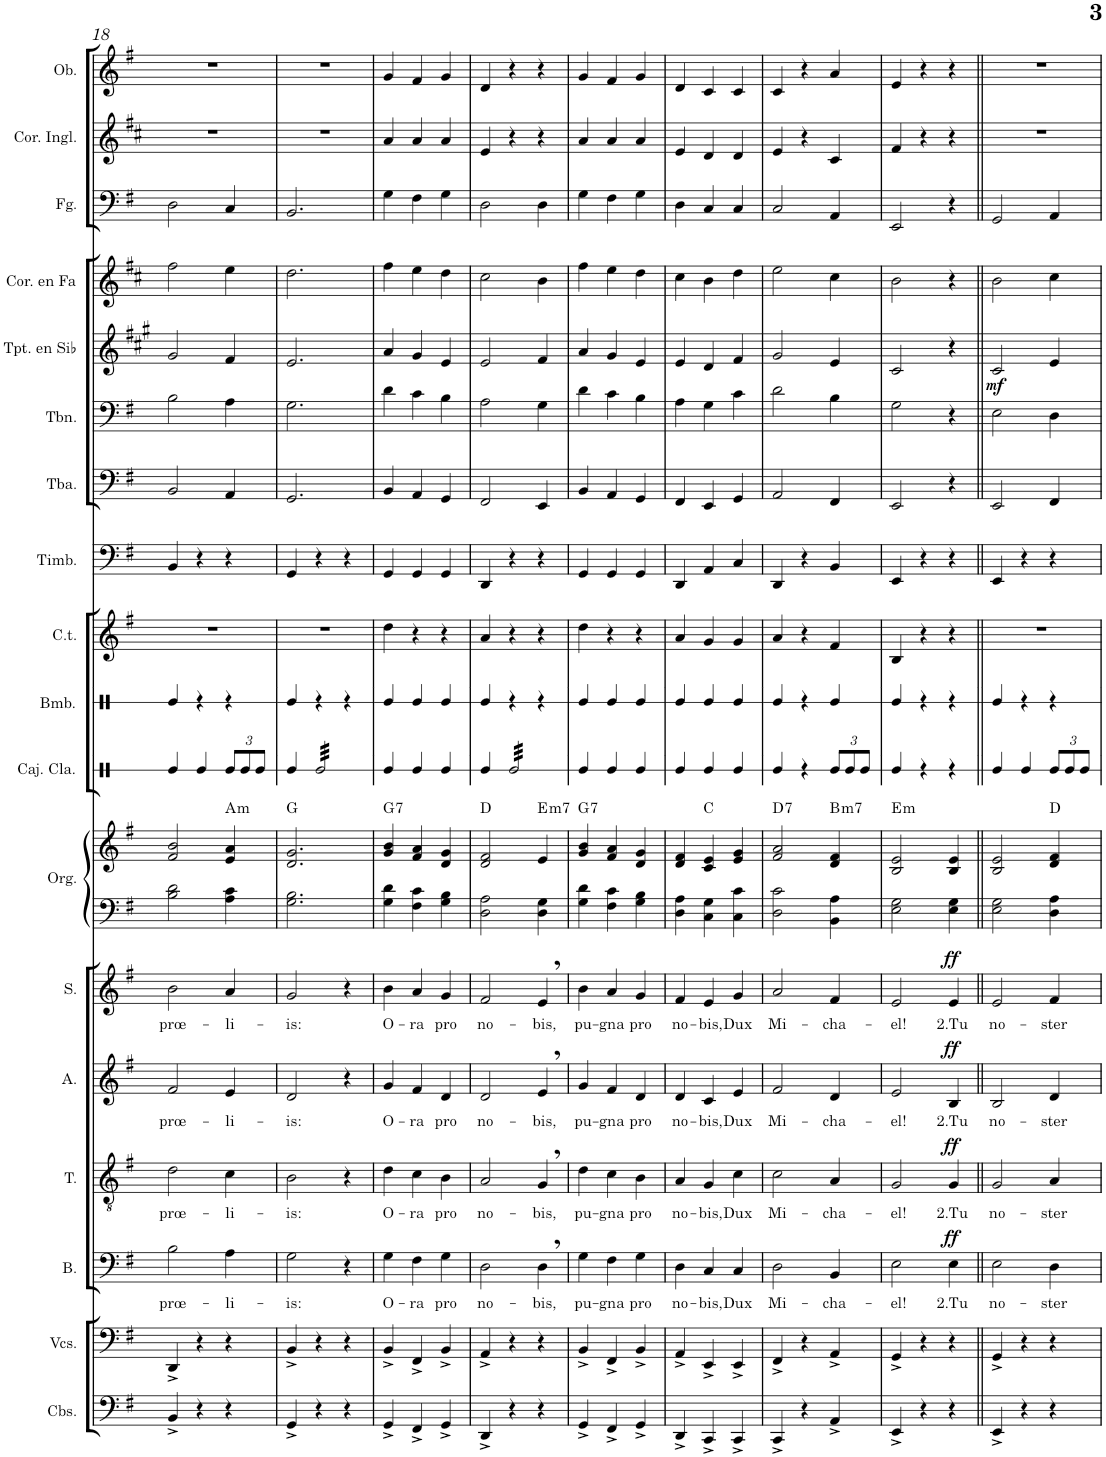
**kern	**kern	**kern	**text	**dynam	**kern	**text	**dynam	**kern	**text	**dynam	**kern	**text	**dynam	**kern	**kern	**harte	**kern	**kern	**kern	**kern	**kern	**kern	**kern	**dynam	**kern	**kern	**kern	**kern
*part18	*part17	*part16	*part16	*part16	*part15	*part15	*part15	*part14	*part14	*part14	*part13	*part13	*part13	*part12	*part12	*part12	*part11	*part10	*part9	*part8	*part7	*part6	*part5	*part5	*part4	*part3	*part2	*part1
*staff19	*staff18	*staff17	*staff17	*staff17	*staff16	*staff16	*staff16	*staff15	*staff15	*staff15	*staff14	*staff14	*staff14	*staff13	*staff12	*	*staff11	*staff10	*staff9	*staff8	*staff7	*staff6	*staff5	*staff5	*staff4	*staff3	*staff2	*staff1
*I"Contrabajos	*I"Violonchelos	*I"Bajo	*	*	*I"Tenor	*	*	*I"Alto	*	*	*I"Soprano	*	*	*I"Órgano	*	*	*I"Caja clara	*I"Bombo	*I"Campanas tubulares	*I"Timbales	*I"Tuba	*I"Trombón	*I"Trompeta en Sib	*	*I"Trompa en Fa	*I"Fagot	*I"Corno inglés	*I"Oboe
*I'Cbs.	*I'Vcs.	*I'B.	*	*	*I'T.	*	*	*I'A.	*	*	*I'S.	*	*	*	*	*	*I'Caj. Cla.	*I'Bmb.	*I'C.t.	*I'Timb.	*I'Tba.	*I'Tbn.	*I'Tpt. en Sib	*	*	*I'Fg.	*I'Cor. Ingl.	*I'Ob.
!!LO:PB:g=z
*clefF4	*clefF4	*clefF4	*	*	*clefGv2	*	*	*clefG2	*	*	*clefG2	*	*	*clefF4	*clefG2	*	*clefX	*clefX	*clefG2	*clefF4	*clefF4	*clefF4	*clefG2	*	*clefG2	*clefF4	*clefG2	*clefG2
*Trd7c12	*	*	*	*	*	*	*	*	*	*	*	*	*	*	*	*	*	*	*	*	*	*	*Trd1c2	*	*Trd4c7	*	*Trd4c7	*
*k[f#]	*k[f#]	*k[f#]	*	*	*k[f#]	*	*	*k[f#]	*	*	*k[f#]	*	*	*k[f#]	*k[f#]	*	*k[]	*k[]	*k[f#]	*k[f#]	*k[f#]	*k[f#]	*k[f#c#g#]	*	*k[f#c#]	*k[f#]	*k[f#c#]	*k[f#]
*M3/4	*M3/4	*M3/4	*	*	*M3/4	*	*	*M3/4	*	*	*M3/4	*	*	*M3/4	*M3/4	*	*M3/4	*M3/4	*M3/4	*M3/4	*M3/4	*M3/4	*M3/4	*	*M3/4	*M3/4	*M3/4	*M3/4
=18	=18	=18	=18	=18	=18	=18	=18	=18	=18	=18	=18	=18	=18	=18	=18	=18	=18	=18	=18	=18	=18	=18	=18	=18	=18	=18	=18	=18
!	!	!	!LO:LY:b	!	!	!LO:LY:b	!	!	!LO:LY:b	!	!	!LO:LY:b	!	!	!	!	!	!	!	!	!	!	!	!	!	!	!	!
4BB^/	4DD^/	2B\	prœ-	.	2d\	prœ-	.	2f#/	prœ-	.	2b\	prœ-	.	2B\ 2d\	2f#/ 2b/	.	4Re/	4Re/	2.r	4BB/	2BB/	2B\	2g#/	.	2ff#\	2D\	2.r	2.r
4r	4r	.	.	.	.	.	.	.	.	.	.	.	.	.	.	.	4Re/	4r	.	4r	.	.	.	.	.	.	.	.
!	!	!	!LO:LY:b	!	!	!LO:LY:b	!	!	!LO:LY:b	!	!	!LO:LY:b	!	!	!	!	!	!	!	!	!	!	!	!	!	!	!	!
*	*	*	*	*	*	*	*	*	*	*	*	*	*	*	*	*	*Xbrackettup	*	*	*	*	*	*	*	*	*	*	*
!	!	!	!	!	!	!	!	!	!	!	!	!	!	!	!	!LO:H:kt=m	!	!	!	!	!	!	!	!	!	!	!	!
4r	4r	4A\	-li-	.	4c\	-li-	.	4e/	-li-	.	4a/	-li-	.	4A\ 4c\	4e/ 4a/	A:min	12Re/L	4r	.	4r	4AA/	4A\	4f#/	.	4ee\	4C/	.	.
.	.	.	.	.	.	.	.	.	.	.	.	.	.	.	.	.	12Re/	.	.	.	.	.	.	.	.	.	.	.
.	.	.	.	.	.	.	.	.	.	.	.	.	.	.	.	.	12Re/J	.	.	.	.	.	.	.	.	.	.	.
=19	=19	=19	=19	=19	=19	=19	=19	=19	=19	=19	=19	=19	=19	=19	=19	=19	=19	=19	=19	=19	=19	=19	=19	=19	=19	=19	=19	=19
!	!	!	!LO:LY:b	!	!	!LO:LY:b	!	!	!LO:LY:b	!	!	!LO:LY:b	!	!	!	!	!	!	!	!	!	!	!	!	!	!	!	!
4GG^/	4BB^/	2G\	-is:	.	2B\	-is:	.	2d/	-is:	.	2g/	-is:	.	2.G\ 2.B\	2.d/ 2.g/	G:maj	4Re/	4Re/	2.r	4GG/	2.GG/	2.G\	2.e/	.	2.dd\	2.BB/	2.r	2.r
*	*	*	*	*	*	*	*	*	*	*	*	*	*	*	*	*	*tremolo	*	*	*	*	*	*	*	*	*	*	*
4r	4r	.	.	.	.	.	.	.	.	.	.	.	.	.	.	.	32Re/LLL	4r	.	4r	.	.	.	.	.	.	.	.
.	.	.	.	.	.	.	.	.	.	.	.	.	.	.	.	.	32Re/	.	.	.	.	.	.	.	.	.	.	.
.	.	.	.	.	.	.	.	.	.	.	.	.	.	.	.	.	32Re/	.	.	.	.	.	.	.	.	.	.	.
.	.	.	.	.	.	.	.	.	.	.	.	.	.	.	.	.	32Re/	.	.	.	.	.	.	.	.	.	.	.
.	.	.	.	.	.	.	.	.	.	.	.	.	.	.	.	.	32Re/	.	.	.	.	.	.	.	.	.	.	.
.	.	.	.	.	.	.	.	.	.	.	.	.	.	.	.	.	32Re/	.	.	.	.	.	.	.	.	.	.	.
.	.	.	.	.	.	.	.	.	.	.	.	.	.	.	.	.	32Re/	.	.	.	.	.	.	.	.	.	.	.
.	.	.	.	.	.	.	.	.	.	.	.	.	.	.	.	.	32Re/	.	.	.	.	.	.	.	.	.	.	.
4r	4r	4r	.	.	4r	.	.	4r	.	.	4r	.	.	.	.	.	32Re/	4r	.	4r	.	.	.	.	.	.	.	.
.	.	.	.	.	.	.	.	.	.	.	.	.	.	.	.	.	32Re/	.	.	.	.	.	.	.	.	.	.	.
.	.	.	.	.	.	.	.	.	.	.	.	.	.	.	.	.	32Re/	.	.	.	.	.	.	.	.	.	.	.
.	.	.	.	.	.	.	.	.	.	.	.	.	.	.	.	.	32Re/	.	.	.	.	.	.	.	.	.	.	.
.	.	.	.	.	.	.	.	.	.	.	.	.	.	.	.	.	32Re/	.	.	.	.	.	.	.	.	.	.	.
.	.	.	.	.	.	.	.	.	.	.	.	.	.	.	.	.	32Re/	.	.	.	.	.	.	.	.	.	.	.
.	.	.	.	.	.	.	.	.	.	.	.	.	.	.	.	.	32Re/	.	.	.	.	.	.	.	.	.	.	.
.	.	.	.	.	.	.	.	.	.	.	.	.	.	.	.	.	32Re/JJJ	.	.	.	.	.	.	.	.	.	.	.
*	*	*	*	*	*	*	*	*	*	*	*	*	*	*	*	*	*Xtremolo	*	*	*	*	*	*	*	*	*	*	*
=20	=20	=20	=20	=20	=20	=20	=20	=20	=20	=20	=20	=20	=20	=20	=20	=20	=20	=20	=20	=20	=20	=20	=20	=20	=20	=20	=20	=20
!	!	!	!LO:LY:b	!	!	!LO:LY:b	!	!	!LO:LY:b	!	!	!LO:LY:b	!	!	!	!LO:H:kt=7	!	!	!	!	!	!	!	!	!	!	!	!
4GG^/	4BB^/	4G\	O-	.	4d\	O-	.	4g/	O-	.	4b\	O-	.	4G\ 4d\	4g/ 4b/	G:7	4Re/	4Re/	4dd\	4GG/	4BB/	4d\	4a/	.	4ff#\	4G\	4a/	4g/
!	!	!	!LO:LY:b	!	!	!LO:LY:b	!	!	!LO:LY:b	!	!	!LO:LY:b	!	!	!	!	!	!	!	!	!	!	!	!	!	!	!	!
4FF#^/	4FF#^/	4F#\	-ra	.	4c\	-ra	.	4f#/	-ra	.	4a/	-ra	.	4F#\ 4c\	4f#/ 4a/	.	4Re/	4Re/	4r	4GG/	4AA/	4c\	4g#/	.	4ee\	4F#\	4a/	4f#/
!	!	!	!LO:LY:b	!	!	!LO:LY:b	!	!	!LO:LY:b	!	!	!LO:LY:b	!	!	!	!	!	!	!	!	!	!	!	!	!	!	!	!
4GG^/	4BB^/	4G\	pro	.	4B\	pro	.	4d/	pro	.	4g/	pro	.	4G\ 4B\	4d/ 4g/	.	4Re/	4Re/	4r	4GG/	4GG/	4B\	4e/	.	4dd\	4G\	4a/	4g/
=21	=21	=21	=21	=21	=21	=21	=21	=21	=21	=21	=21	=21	=21	=21	=21	=21	=21	=21	=21	=21	=21	=21	=21	=21	=21	=21	=21	=21
!	!	!	!LO:LY:b	!	!	!LO:LY:b	!	!	!LO:LY:b	!	!	!LO:LY:b	!	!	!	!	!	!	!	!	!	!	!	!	!	!	!	!
4DD^/	4AA^/	2D\	no-	.	2A/	no-	.	2d/	no-	.	2f#/	no-	.	2D\ 2A\	2d/ 2f#/	D:maj	4Re/	4Re/	4a/	4DD/	2FF#/	2A\	2e/	.	2cc#\	2D\	4e/	4d/
*	*	*	*	*	*	*	*	*	*	*	*	*	*	*	*	*	*tremolo	*	*	*	*	*	*	*	*	*	*	*
4r	4r	.	.	.	.	.	.	.	.	.	.	.	.	.	.	.	32Re/LLL	4r	4r	4r	.	.	.	.	.	.	4r	4r
.	.	.	.	.	.	.	.	.	.	.	.	.	.	.	.	.	32Re/	.	.	.	.	.	.	.	.	.	.	.
.	.	.	.	.	.	.	.	.	.	.	.	.	.	.	.	.	32Re/	.	.	.	.	.	.	.	.	.	.	.
.	.	.	.	.	.	.	.	.	.	.	.	.	.	.	.	.	32Re/	.	.	.	.	.	.	.	.	.	.	.
.	.	.	.	.	.	.	.	.	.	.	.	.	.	.	.	.	32Re/	.	.	.	.	.	.	.	.	.	.	.
.	.	.	.	.	.	.	.	.	.	.	.	.	.	.	.	.	32Re/	.	.	.	.	.	.	.	.	.	.	.
.	.	.	.	.	.	.	.	.	.	.	.	.	.	.	.	.	32Re/	.	.	.	.	.	.	.	.	.	.	.
.	.	.	.	.	.	.	.	.	.	.	.	.	.	.	.	.	32Re/	.	.	.	.	.	.	.	.	.	.	.
!	!	!	!LO:LY:b	!	!	!LO:LY:b	!	!	!LO:LY:b	!	!	!LO:LY:b	!	!	!	!LO:H:kt=m7	!	!	!	!	!	!	!	!	!	!	!	!
4r	4r	4D,\	-bis,	.	4G,/	-bis,	.	4e,/	-bis,	.	4e,/	-bis,	.	4D\ 4G\	4e/	E:min7	32Re/	4r	4r	4r	4EE/	4G\	4f#/	.	4b\	4D\	4r	4r
.	.	.	.	.	.	.	.	.	.	.	.	.	.	.	.	.	32Re/	.	.	.	.	.	.	.	.	.	.	.
.	.	.	.	.	.	.	.	.	.	.	.	.	.	.	.	.	32Re/	.	.	.	.	.	.	.	.	.	.	.
.	.	.	.	.	.	.	.	.	.	.	.	.	.	.	.	.	32Re/	.	.	.	.	.	.	.	.	.	.	.
.	.	.	.	.	.	.	.	.	.	.	.	.	.	.	.	.	32Re/	.	.	.	.	.	.	.	.	.	.	.
.	.	.	.	.	.	.	.	.	.	.	.	.	.	.	.	.	32Re/	.	.	.	.	.	.	.	.	.	.	.
.	.	.	.	.	.	.	.	.	.	.	.	.	.	.	.	.	32Re/	.	.	.	.	.	.	.	.	.	.	.
.	.	.	.	.	.	.	.	.	.	.	.	.	.	.	.	.	32Re/JJJ	.	.	.	.	.	.	.	.	.	.	.
*	*	*	*	*	*	*	*	*	*	*	*	*	*	*	*	*	*Xtremolo	*	*	*	*	*	*	*	*	*	*	*
=22	=22	=22	=22	=22	=22	=22	=22	=22	=22	=22	=22	=22	=22	=22	=22	=22	=22	=22	=22	=22	=22	=22	=22	=22	=22	=22	=22	=22
!	!	!	!LO:LY:b	!	!	!LO:LY:b	!	!	!LO:LY:b	!	!	!LO:LY:b	!	!	!	!LO:H:kt=7	!	!	!	!	!	!	!	!	!	!	!	!
4GG^/	4BB^/	4G\	pu-	.	4d\	pu-	.	4g/	pu-	.	4b\	pu-	.	4G\ 4d\	4g/ 4b/	G:7	4Re/	4Re/	4dd\	4GG/	4BB/	4d\	4a/	.	4ff#\	4G\	4a/	4g/
!	!	!	!LO:LY:b	!	!	!LO:LY:b	!	!	!LO:LY:b	!	!	!LO:LY:b	!	!	!	!	!	!	!	!	!	!	!	!	!	!	!	!
4FF#^/	4FF#^/	4F#\	-gna	.	4c\	-gna	.	4f#/	-gna	.	4a/	-gna	.	4F#\ 4c\	4f#/ 4a/	.	4Re/	4Re/	4r	4GG/	4AA/	4c\	4g#/	.	4ee\	4F#\	4a/	4f#/
!	!	!	!LO:LY:b	!	!	!LO:LY:b	!	!	!LO:LY:b	!	!	!LO:LY:b	!	!	!	!	!	!	!	!	!	!	!	!	!	!	!	!
4GG^/	4BB^/	4G\	pro	.	4B\	pro	.	4d/	pro	.	4g/	pro	.	4G\ 4B\	4d/ 4g/	.	4Re/	4Re/	4r	4GG/	4GG/	4B\	4e/	.	4dd\	4G\	4a/	4g/
=23	=23	=23	=23	=23	=23	=23	=23	=23	=23	=23	=23	=23	=23	=23	=23	=23	=23	=23	=23	=23	=23	=23	=23	=23	=23	=23	=23	=23
!	!	!	!LO:LY:b	!	!	!LO:LY:b	!	!	!LO:LY:b	!	!	!LO:LY:b	!	!	!	!	!	!	!	!	!	!	!	!	!	!	!	!
4DD^/	4AA^/	4D\	no-	.	4A/	no-	.	4d/	no-	.	4f#/	no-	.	4D\ 4A\	4d/ 4f#/	.	4Re/	4Re/	4a/	4DD/	4FF#/	4A\	4e/	.	4cc#\	4D\	4e/	4d/
!	!	!	!LO:LY:b	!	!	!LO:LY:b	!	!	!LO:LY:b	!	!	!LO:LY:b	!	!	!	!	!	!	!	!	!	!	!	!	!	!	!	!
4CC^/	4EE^/	4C/	-bis,	.	4G/	-bis,	.	4c/	-bis,	.	4e/	-bis,	.	4C\ 4G\	4c/ 4e/	C:maj	4Re/	4Re/	4g/	4AA/	4EE/	4G\	4d/	.	4b\	4C/	4d/	4c/
!	!	!	!LO:LY:b	!	!	!LO:LY:b	!	!	!LO:LY:b	!	!	!LO:LY:b	!	!	!	!	!	!	!	!	!	!	!	!	!	!	!	!
4CC^/	4EE^/	4C/	Dux	.	4c\	Dux	.	4e/	Dux	.	4g/	Dux	.	4C\ 4c\	4e/ 4g/	.	4Re/	4Re/	4g/	4C/	4GG/	4c\	4f#/	.	4dd\	4C/	4d/	4c/
=24	=24	=24	=24	=24	=24	=24	=24	=24	=24	=24	=24	=24	=24	=24	=24	=24	=24	=24	=24	=24	=24	=24	=24	=24	=24	=24	=24	=24
!	!	!	!LO:LY:b	!	!	!LO:LY:b	!	!	!LO:LY:b	!	!	!LO:LY:b	!	!	!	!LO:H:kt=7	!	!	!	!	!	!	!	!	!	!	!	!
4CC^/	4FF#^/	2D\	Mi-	.	2c\	Mi-	.	2f#/	Mi-	.	2a/	Mi-	.	2D\ 2c\	2f#/ 2a/	D:7	4Re/	4Re/	4a/	4DD/	2AA/	2d\	2g#/	.	2ee\	2C/	4e/	4c/
4r	4r	.	.	.	.	.	.	.	.	.	.	.	.	.	.	.	4r	4r	4r	4r	.	.	.	.	.	.	4r	4r
!	!	!	!LO:LY:b	!	!	!LO:LY:b	!	!	!LO:LY:b	!	!	!LO:LY:b	!	!	!	!LO:H:kt=m7	!	!	!	!	!	!	!	!	!	!	!	!
4AA^/	4AA^/	4BB/	-cha-	.	4A/	-cha-	.	4d/	-cha-	.	4f#/	-cha-	.	4BB\ 4A\	4d/ 4f#/	B:min7	12Re/L	4Re/	4f#/	4BB/	4FF#/	4B\	4e/	.	4cc#\	4AA/	4c#/	4a/
.	.	.	.	.	.	.	.	.	.	.	.	.	.	.	.	.	12Re/	.	.	.	.	.	.	.	.	.	.	.
.	.	.	.	.	.	.	.	.	.	.	.	.	.	.	.	.	12Re/J	.	.	.	.	.	.	.	.	.	.	.
=25	=25	=25	=25	=25	=25	=25	=25	=25	=25	=25	=25	=25	=25	=25	=25	=25	=25	=25	=25	=25	=25	=25	=25	=25	=25	=25	=25	=25
!	!	!	!LO:LY:b	!	!	!LO:LY:b	!	!	!LO:LY:b	!	!	!LO:LY:b	!	!	!	!LO:H:kt=m	!	!	!	!	!	!	!	!	!	!	!	!
4EE^/	4GG^/	2E\	-el!	.	2G/	-el!	.	2e/	-el!	.	2e/	-el!	.	2E\ 2G\	2B/ 2e/	E:min	4Re/	4Re/	4B/	4EE/	2EE/	2G\	2c#/	.	2b\	2EE/	4f#/	4e/
4r	4r	.	.	.	.	.	.	.	.	.	.	.	.	.	.	.	4r	4r	4r	4r	.	.	.	.	.	.	4r	4r
!	!	!	!LO:LY:b	!LO:DY:a	!	!LO:LY:b	!LO:DY:a	!	!LO:LY:b	!LO:DY:a	!	!LO:LY:b	!LO:DY:a	!	!	!	!	!	!	!	!	!	!	!	!	!	!	!
4r	4r	4E\	2.Tu	ff	4G/	2.Tu	ff	4B/	2.Tu	ff	4e/	2.Tu	ff	4E\ 4G\	4B/ 4e/	.	4r	4r	4r	4r	4r	4r	4r	.	4r	4r	4r	4r
=26||	=26||	=26||	=26||	=26||	=26||	=26||	=26||	=26||	=26||	=26||	=26||	=26||	=26||	=26||	=26||	=26||	=26||	=26||	=26||	=26||	=26||	=26||	=26||	=26||	=26||	=26||	=26||	=26||
!	!	!	!LO:LY:b	!	!	!LO:LY:b	!	!	!LO:LY:b	!	!	!LO:LY:b	!	!	!	!	!	!	!	!	!	!	!	!LO:DY:b	!	!	!	!
4EE^/	4GG^/	2E\	no-	.	2G/	no-	.	2B/	no-	.	2e/	no-	.	2E\ 2G\	2B/ 2e/	.	4Re/	4Re/	2.r	4EE/	2EE/	2E\	2c#/	mf	2b\	2GG/	2.r	2.r
4r	4r	.	.	.	.	.	.	.	.	.	.	.	.	.	.	.	4Re/	4r	.	4r	.	.	.	.	.	.	.	.
!	!	!	!LO:LY:b	!	!	!LO:LY:b	!	!	!LO:LY:b	!	!	!LO:LY:b	!	!	!	!	!	!	!	!	!	!	!	!	!	!	!	!
4r	4r	4D\	-ster	.	4A/	-ster	.	4d/	-ster	.	4f#/	-ster	.	4D\ 4A\	4d/ 4f#/	D:maj	12Re/L	4r	.	4r	4FF#/	4D\	4e/	.	4cc#\	4AA/	.	.
.	.	.	.	.	.	.	.	.	.	.	.	.	.	.	.	.	12Re/	.	.	.	.	.	.	.	.	.	.	.
.	.	.	.	.	.	.	.	.	.	.	.	.	.	.	.	.	12Re/J	.	.	.	.	.	.	.	.	.	.	.
=	=	=	=	=	=	=	=	=	=	=	=	=	=	=	=	=	=	=	=	=	=	=	=	=	=	=	=	=
*-	*-	*-	*-	*-	*-	*-	*-	*-	*-	*-	*-	*-	*-	*-	*-	*-	*-	*-	*-	*-	*-	*-	*-	*-	*-	*-	*-	*-
